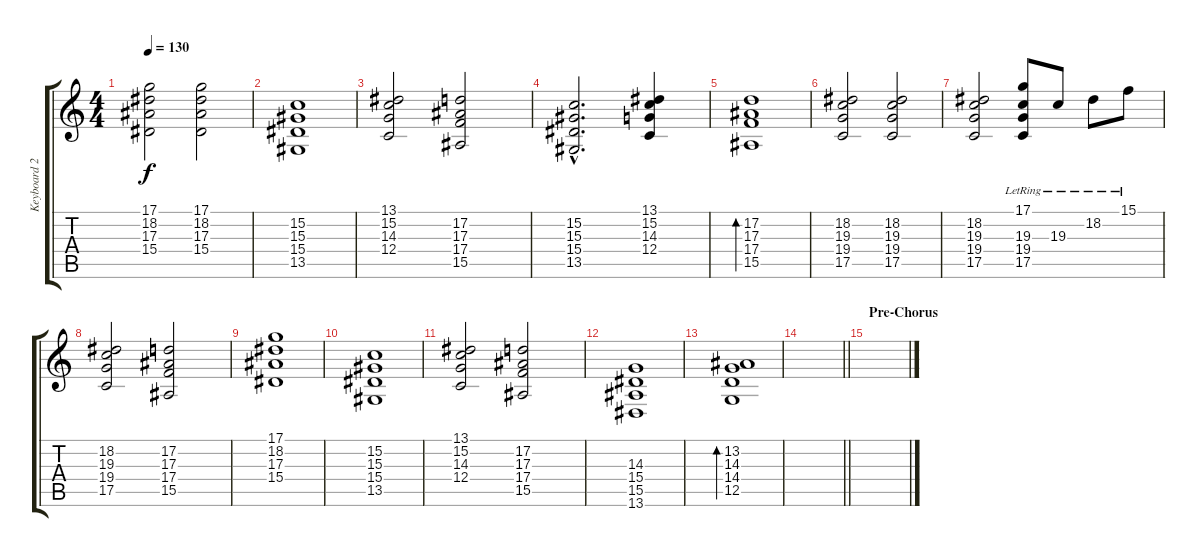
\track ("Keyboard 2" "Keyboard 2") {instrument choiraahs}
\staff {score tabs}
\tuning (D4 A3 F3 C3 G2 D2) {hide}
\ts (4 4)
\tempo 130
\clef g2
\ks c
(17.1 18.2 17.3 15.4).2{dy f} (17.1 18.2 17.3 15.4).2 |
(15.2 15.3 15.4 13.5).1 |
(13.1 15.2 14.3 12.4).2 (17.2 17.3 17.4 15.5).2 |
(15.2{hac} 15.3{hac} 15.4{hac} 13.5{hac}).2{d} (13.1 15.2 14.3 12.4).4 |
(17.2 17.3 17.4 15.5).1{bd 60} |
(18.2 19.3 19.4 17.5).2 (18.2 19.3 19.4 17.5).2 |
(18.2 19.3 19.4 17.5).2 (17.1{lr} 19.3 19.4 17.5).8 19.3{lr}.8 18.2{lr}.8 15.1{lr}.8 |
(18.2 19.3 19.4 17.5).2 (17.2 17.3 17.4 15.5).2 |
(17.1 18.2 17.3 15.4).1 |
(15.2 15.3 15.4 13.5).1 |
(13.1 15.2 14.3 12.4).2 (17.2 17.3 17.4 15.5).2 |
(14.3 15.4 15.5 13.6).1 |
(13.2 14.3 14.4 12.5).1{bd 60} |
\barLineRight lightlight
|
\section ("" "Pre-Chorus")
